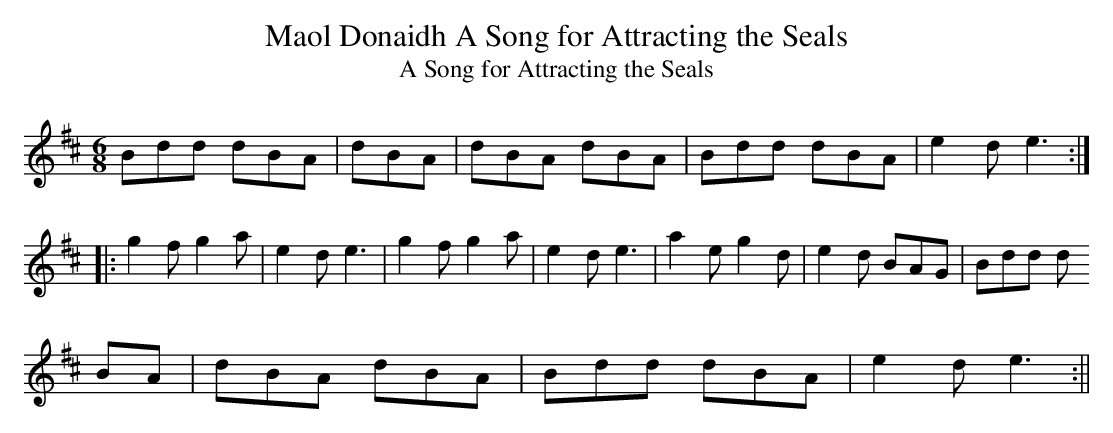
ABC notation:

X:1
T:Maol D\onaidh A Song for Attracting the Seals
T:A Song for Attracting the Seals
M:6/8
L:1/8
K:D
Bdd dBA | dBA | dBA dBA | Bdd dBA | e2 d e3 :|
|:g2 f g2 a | e2 d e3 | g2 f g2 a | e2 d e3 | a2 e g2 d | e2 d BAG | Bdd d
BA | dBA dBA | Bdd dBA | e2 d e3 :||
